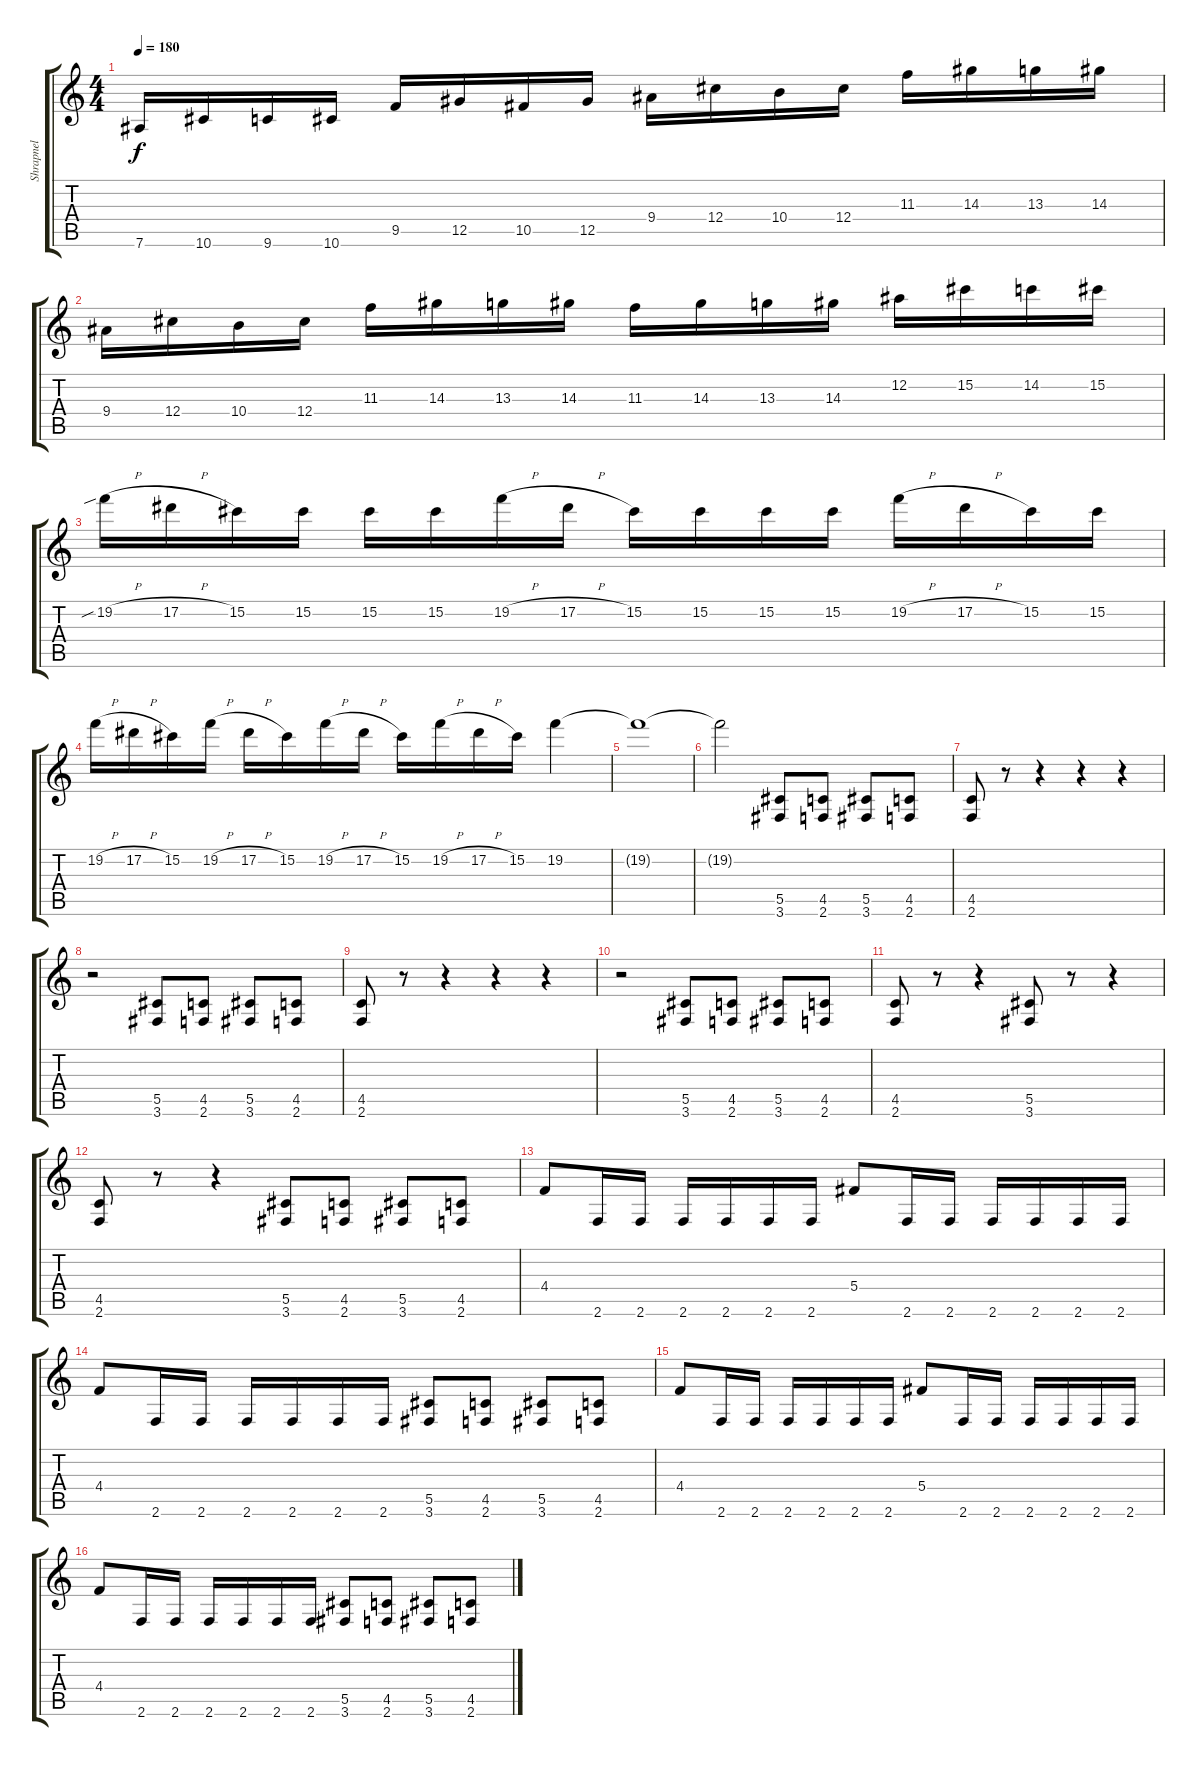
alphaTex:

\track ("Shrapnel" "Shrapnel") {instrument distortionguitar}
\staff {score tabs}
\tuning (Eb4 Bb3 Gb3 Db3 Ab2 Eb2) {hide}
\ts (4 4)
\tempo 180
\clef g2
\ks c
7.6.16{dy f} 10.6.16 9.6.16 10.6.16 9.5.16 12.5.16 10.5.16 12.5.16 9.4.16 12.4.16 10.4.16 12.4.16 11.3.16 14.3.16 13.3.16 14.3.16 |
9.4.16 12.4.16 10.4.16 12.4.16 11.3.16 14.3.16 13.3.16 14.3.16 11.3.16 14.3.16 13.3.16 14.3.16 12.2.16 15.2.16 14.2.16 15.2.16 |
19.2{sib h}.16 17.2{h}.16 15.2.16 15.2.16 15.2.16 15.2.16 19.2{h}.16 17.2{h}.16 15.2.16 15.2.16 15.2.16 15.2.16 19.2{h}.16 17.2{h}.16 15.2.16 15.2.16 |
19.2{h}.16 17.2{h}.16 15.2.16 19.2{h}.16 17.2{h}.16 15.2.16 19.2{h}.16 17.2{h}.16 15.2.16 19.2{h}.16 17.2{h}.16 15.2.16 19.2.4{volume 0} |
19.2{t}.1 |
19.2{t}.2 (5.5 3.6).8{volume 16} (4.5 2.6).8 (5.5 3.6).8 (4.5 2.6).8 |
(4.5 2.6).8 r.8 r.4 r.4 r.4 |
r.2 (5.5 3.6).8 (4.5 2.6).8 (5.5 3.6).8 (4.5 2.6).8 |
(4.5 2.6).8 r.8 r.4 r.4 r.4 |
r.2 (5.5 3.6).8 (4.5 2.6).8 (5.5 3.6).8 (4.5 2.6).8 |
(4.5 2.6).8 r.8 r.4 (5.5 3.6).8 r.8 r.4 |
(4.5 2.6).8 r.8 r.4 (5.5 3.6).8 (4.5 2.6).8 (5.5 3.6).8 (4.5 2.6).8 |
4.4.8 2.6.16 2.6.16 2.6.16 2.6.16 2.6.16 2.6.16 5.4.8 2.6.16 2.6.16 2.6.16 2.6.16 2.6.16 2.6.16 |
4.4.8 2.6.16 2.6.16 2.6.16 2.6.16 2.6.16 2.6.16 (5.5 3.6).8 (4.5 2.6).8 (5.5 3.6).8 (4.5 2.6).8 |
4.4.8 2.6.16 2.6.16 2.6.16 2.6.16 2.6.16 2.6.16 5.4.8 2.6.16 2.6.16 2.6.16 2.6.16 2.6.16 2.6.16 |
4.4.8 2.6.16 2.6.16 2.6.16 2.6.16 2.6.16 2.6.16 (5.5 3.6).8 (4.5 2.6).8 (5.5 3.6).8 (4.5 2.6).8
